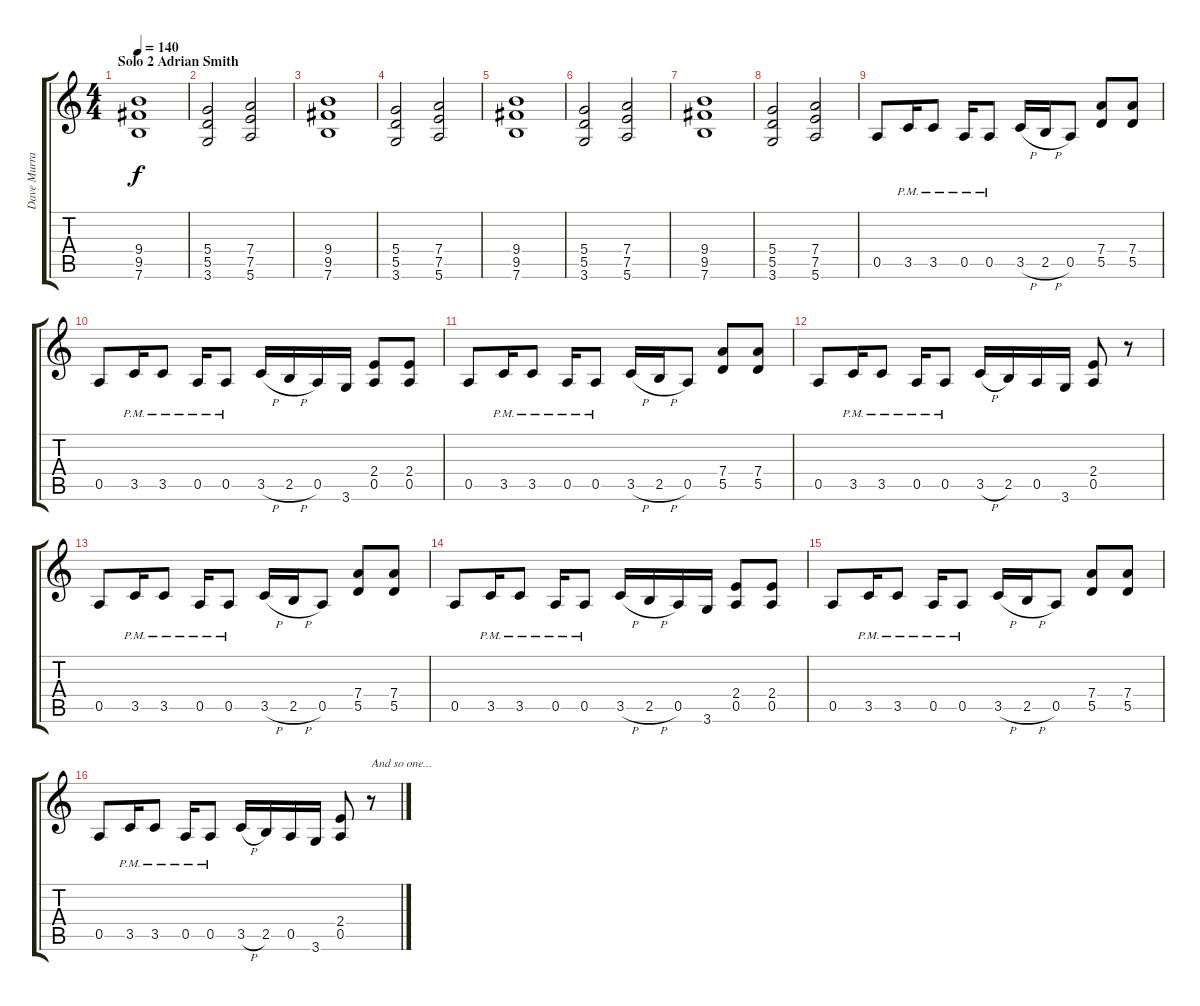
\track ("Dave Murray" "Dave Murra") {instrument distortionguitar}
\staff {score tabs}
\tuning (E4 B3 G3 D3 A2 E2) {hide}
\ts (4 4)
\section ("" "Solo 2 Adrian Smith")
\tempo 140
\clef g2
\ks c
(9.4 9.5 7.6).1{dy f volume 10} |
(5.4 5.5 3.6).2 (7.4 7.5 5.6).2 |
(9.4 9.5 7.6).1 |
(5.4 5.5 3.6).2 (7.4 7.5 5.6).2 |
(9.4 9.5 7.6).1 |
(5.4 5.5 3.6).2 (7.4 7.5 5.6).2 |
(9.4 9.5 7.6).1 |
(5.4 5.5 3.6).2 (7.4 7.5 5.6).2 |
0.5.8 3.5{pm}.16 3.5{pm}.8 0.5{pm}.16 0.5{pm}.8 3.5{h}.16 2.5{h}.16 0.5.8 (7.4 5.5).8 (7.4 5.5).8 |
0.5.8 3.5{pm}.16 3.5{pm}.8 0.5{pm}.16 0.5{pm}.8 3.5{h}.16 2.5{h}.16 0.5.16 3.6.16 (2.4 0.5).8 (2.4 0.5).8 |
0.5.8 3.5{pm}.16 3.5{pm}.8 0.5{pm}.16 0.5{pm}.8 3.5{h}.16 2.5{h}.16 0.5.8 (7.4 5.5).8 (7.4 5.5).8 |
0.5.8 3.5{pm}.16 3.5{pm}.8 0.5{pm}.16 0.5{pm}.8 3.5{h}.16 2.5.16 0.5.16 3.6.16 (2.4 0.5).8 r.8 |
0.5.8 3.5{pm}.16 3.5{pm}.8 0.5{pm}.16 0.5{pm}.8 3.5{h}.16 2.5{h}.16 0.5.8 (7.4 5.5).8 (7.4 5.5).8 |
0.5.8 3.5{pm}.16 3.5{pm}.8 0.5{pm}.16 0.5{pm}.8 3.5{h}.16 2.5{h}.16 0.5.16 3.6.16 (2.4 0.5).8 (2.4 0.5).8 |
0.5.8 3.5{pm}.16 3.5{pm}.8 0.5{pm}.16 0.5{pm}.8 3.5{h}.16 2.5{h}.16 0.5.8 (7.4 5.5).8 (7.4 5.5).8 |
0.5.8 3.5{pm}.16 3.5{pm}.8 0.5{pm}.16 0.5{pm}.8 3.5{h}.16 2.5.16 0.5.16 3.6.16 (2.4 0.5).8 r.8{txt "And so one..."}
